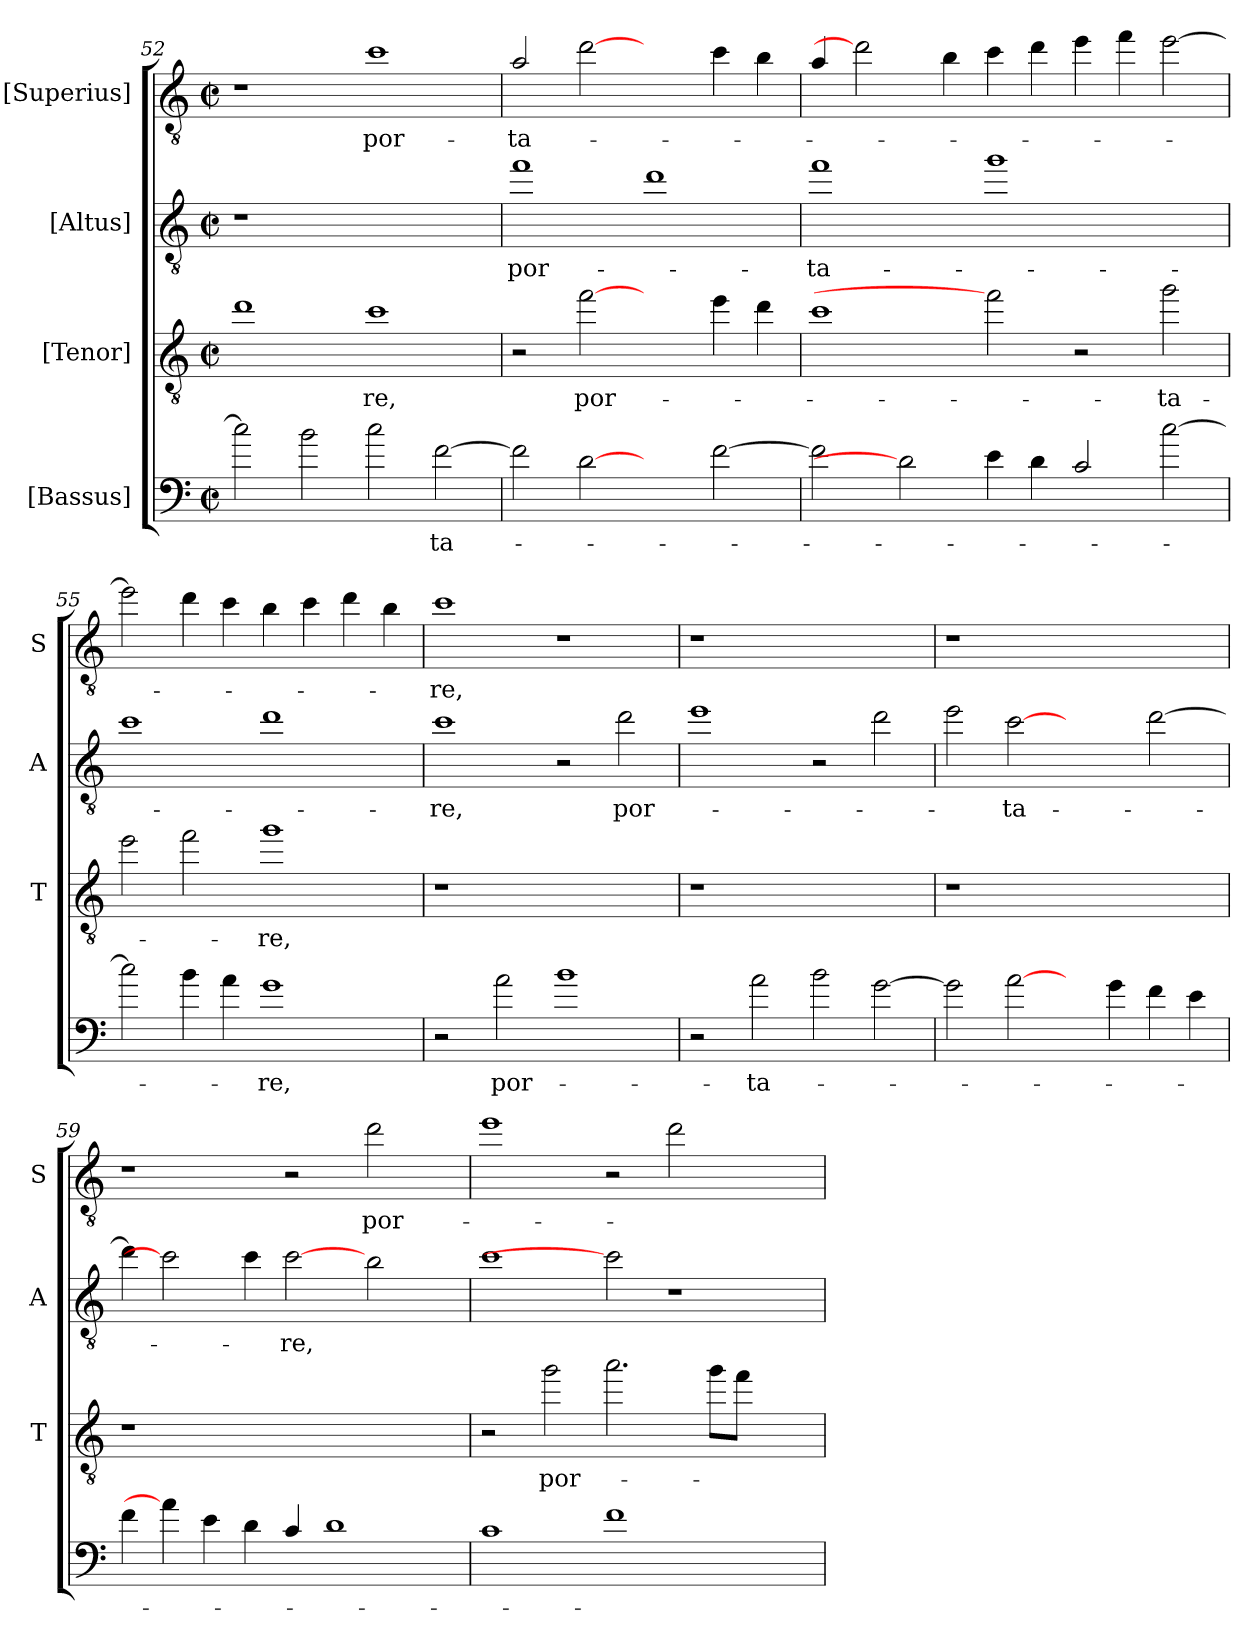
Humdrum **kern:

**kern	**text	**kern	**text	**kern	**text	**kern	**text
*part4	*part4	*part3	*part3	*part2	*part2	*part1	*part1
*staff4	*staff4	*staff3	*staff3	*staff2	*staff2	*staff1	*staff1
*I"[Bassus]	*	*I"[Tenor]	*	*I"[Altus]	*	*I"[Superius]	*
*	*	*I'T	*	*I'A	*	*I'S	*
!!LO:LB:g=z
*clefF4	*	*clefGv2	*	*clefGv2	*	*clefGv2	*
*ITrd7c12	*	*ITrd7c12	*	*ITrd7c12	*	*ITrd7c12	*
*k[]	*	*k[]	*	*k[]	*	*k[]	*
*C:	*	*C:	*	*C:	*	*C:	*
*M2/2	*	*M2/2	*	*M2/2	*	*M2/2	*
*met(c|)	*	*met(c|)	*	*met(c|)	*	*met(c|)	*
=52	=52	=52	=52	=52	=52	=52	=52
2c\]	.	1d	.	1r	.	1r	.
2B\	.	.	.	.	.	.	.
!	!	!	!LO:LY:b	!	!	!	!LO:LY:b
2c\	.	1c	-re,	1ryy	.	1c	por-
!	!LO:LY:b	!	!	!	!	!	!
[2F\	-ta-	.	.	.	.	.	.
=53	=53	=53	=53	=53	=53	=53	=53
!	!	!	!	!	!LO:LY:b	!	!LO:LY:b
2F\]	.	2r	.	1f	por-	2A/	-ta-
!	!	!	!LO:LY:b	!	!	!	!
[2D	.	[2f	por-	.	.	[2d	.
2ryy	.	2ryy	.	1d	.	2ryy	.
[2F\	.	4e\	.	.	.	4c\	.
.	.	4d\	.	.	.	4B\	.
=54	=54	=54	=54	=54	=54	=54	=54
!	!	!	!	!	!LO:LY:b	!	!
2F\]	.	1c	.	1f	-ta-	4A/	.
.	.	.	.	.	.	2d]	.
2D]	.	.	.	.	.	.	.
.	.	.	.	.	.	4B\	.
4E\	.	2f]	.	1g	.	4c\	.
4D\	.	.	.	.	.	4d\	.
2C/	.	2r	.	.	.	4e\	.
.	.	.	.	.	.	4f\	.
!	!	!	!LO:LY:b	!	!	!	!
[2c\	.	2g\	-ta-	2ryy	.	[2e\	.
=55	=55	=55	=55	=55	=55	=55	=55
2c\]	.	2e\	.	1c	.	2e\]	.
4B\	.	2f\	.	.	.	4d\	.
4A\	.	.	.	.	.	4c\	.
!	!LO:LY:b	!	!LO:LY:b	!	!	!	!
1G	-re,	1g	-re,	1d	.	4B\	.
.	.	.	.	.	.	4c\	.
.	.	.	.	.	.	4d\	.
.	.	.	.	.	.	4B\	.
=56	=56	=56	=56	=56	=56	=56	=56
!	!	!	!	!	!LO:LY:b	!	!LO:LY:b
2r	.	1r	.	1c	-re,	1c	-re,
!	!LO:LY:b	!	!	!	!	!	!
2A\	por-	.	.	.	.	.	.
1B	.	1ryy	.	2r	.	1r	.
!	!	!	!	!	!LO:LY:b	!	!
.	.	.	.	2d\	por-	.	.
=57	=57	=57	=57	=57	=57	=57	=57
2r	.	1r	.	1e	.	1r	.
!	!LO:LY:b	!	!	!	!	!	!
2A\	-ta-	.	.	.	.	.	.
2B\	.	1ryy	.	2r	.	1ryy	.
[2G\	.	.	.	2d\	.	.	.
=58	=58	=58	=58	=58	=58	=58	=58
2G\]	.	1r	.	2e\	.	1r	.
!	!	!	!	!	!LO:LY:b	!	!
[2A\	.	.	.	[2c	-ta-	.	.
4ryy	.	1ryy	.	2ryy	.	1ryy	.
4G\	.	.	.	.	.	.	.
4F\	.	.	.	[2d\	.	.	.
4E\	.	.	.	.	.	.	.
=59	=59	=59	=59	=59	=59	=59	=59
4F\	.	1r	.	4d\]	.	1r	.
4A\]	.	.	.	2c]	.	.	.
4E\	.	.	.	.	.	.	.
4D\	.	.	.	4c\	.	.	.
!	!	!	!	!	!LO:LY:b	!	!
4C/	.	1ryy	.	[2c	-re,	2r	.
1D	.	.	.	.	.	.	.
!	!	!	!	!	!	!	!LO:LY:b
.	.	.	.	2B\	.	2d\	por-
.	.	4ryy	.	4ryy	.	4ryy	.
!!LO:LB:g=z
=60	=60	=60	=60	=60	=60	=60	=60
1C	.	2r	.	1c	.	1e	.
!	!	!	!LO:LY:b	!	!	!	!
.	.	2g\	por-	.	.	.	.
1F	.	2.a\	.	2c]	.	2r	.
.	.	.	.	1r	.	2d\	.
.	.	8g\L	.	.	.	.	.
.	.	8f\J	.	.	.	.	.
2ryy	.	2ryy	.	.	.	2ryy	.
=	=	=	=	=	=	=	=
*-	*-	*-	*-	*-	*-	*-	*-
